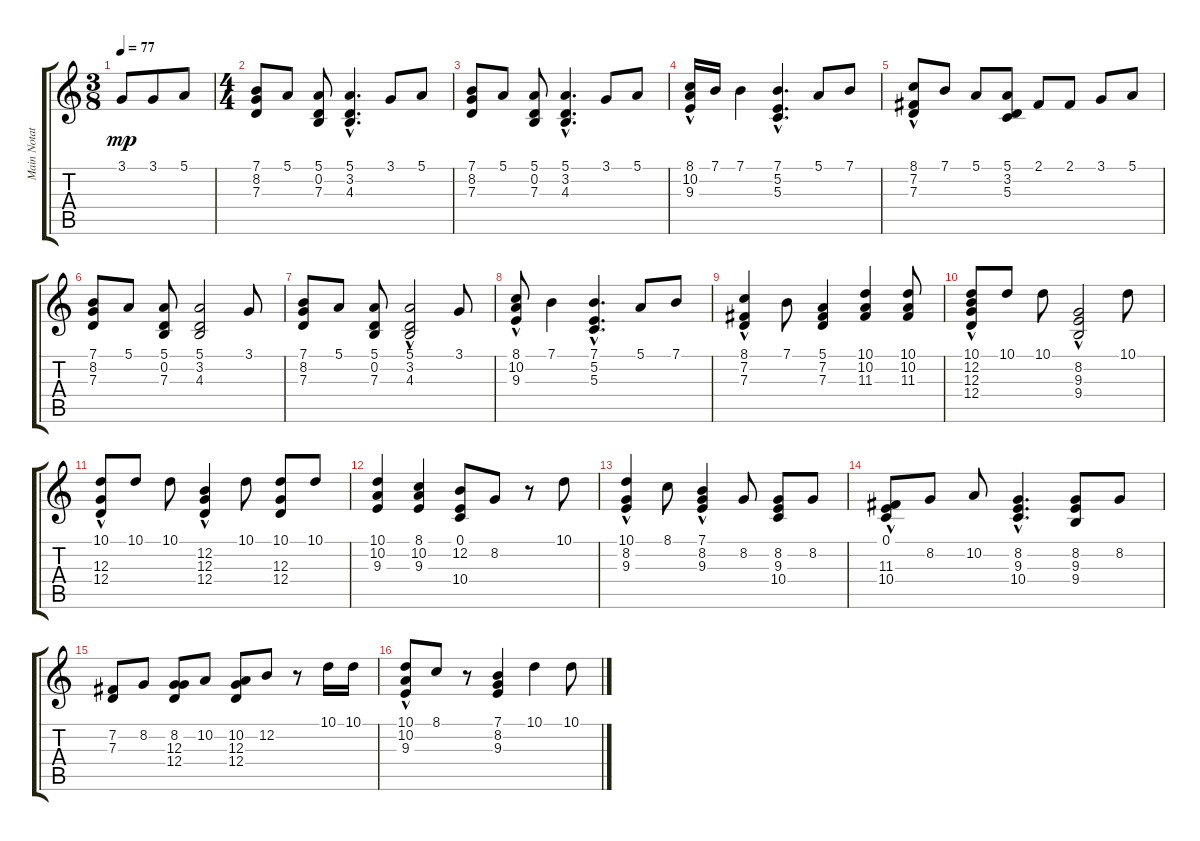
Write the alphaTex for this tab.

\track ("Main Notation" "Main Notat") {instrument acousticgrandpiano}
\staff {score tabs}
\tuning (E4 B3 G3 D3 A2 E2) {hide}
\ts (3 8)
\tempo 77
\clef g2
\ks c
3.1.8{dy mp instrument acousticgrandpiano} 3.1.8 5.1.8 |
\ts (4 4)
(7.1 8.2 7.3).8 5.1.8 (5.1 0.2 7.3).8 (5.1{hac} 3.2 4.3).4{d} 3.1.8 5.1.8 |
(7.1 8.2 7.3).8 5.1.8 (5.1 0.2 7.3).8 (5.1{hac} 3.2 4.3).4{d} 3.1.8 5.1.8 |
(8.1 10.2{hac} 9.3{hac}).16 7.1.16 7.1.4 (7.1{hac} 5.2 5.3).4{d} 5.1.8 7.1.8 |
(8.1 7.2{hac} 7.3{hac}).8 7.1.8 5.1.8 (5.1 3.2 5.3).8 2.1.8 2.1.8 3.1.8 5.1.8 |
(7.1 8.2 7.3).8 5.1.8 (5.1 0.2 7.3).8 (5.1 3.2 4.3).2 3.1.8 |
(7.1 8.2 7.3).8 5.1.8 (5.1 0.2 7.3).8 (5.1{hac} 3.2 4.3).2 3.1.8 |
(8.1 10.2{hac} 9.3{hac}).8 7.1.4 (7.1{hac} 5.2 5.3).4{d} 5.1.8 7.1.8 |
(8.1 7.2{hac} 7.3{hac}).4 7.1.8 (5.1 7.2 7.3).4 (10.1 10.2 11.3).4 (10.1 10.2 11.3).8 |
(10.1 12.2{hac} 12.3{hac} 12.4{hac}).8 10.1.8 10.1.8 (8.2{hac} 9.3 9.4).2 10.1.8 |
(10.1 12.3{hac} 12.4{hac}).8 10.1.8 10.1.8 (12.2 12.3{hac} 12.4{hac}).4 10.1.8 (10.1 12.3 12.4).8 10.1.8 |
(10.1 10.2 9.3).4 (8.1 10.2 9.3).4 (0.1 12.2 10.4).8 8.2.8 r.8 10.1.8 |
(10.1 8.2{hac} 9.3{hac}).4 8.1.8 (7.1 8.2 9.3{hac}).4 8.2.8 (8.2 9.3 10.4).8 8.2.8 |
(0.1{hac} 11.3 10.4{hac}).8 8.2.8 10.2.8 (8.2{hac} 9.3{hac} 10.4{hac}).4{d} (8.2 9.3 9.4).8 8.2.8 |
(7.2 7.3).8 8.2.8 (8.2 12.3 12.4).8 10.2.8 (10.2 12.3 12.4).8 12.2.8 r.8 10.1.16 10.1.16 |
(10.1 10.2{hac} 9.3{hac}).8 8.1.8 r.8 (7.1 8.2 9.3).4 10.1.4 10.1.8
